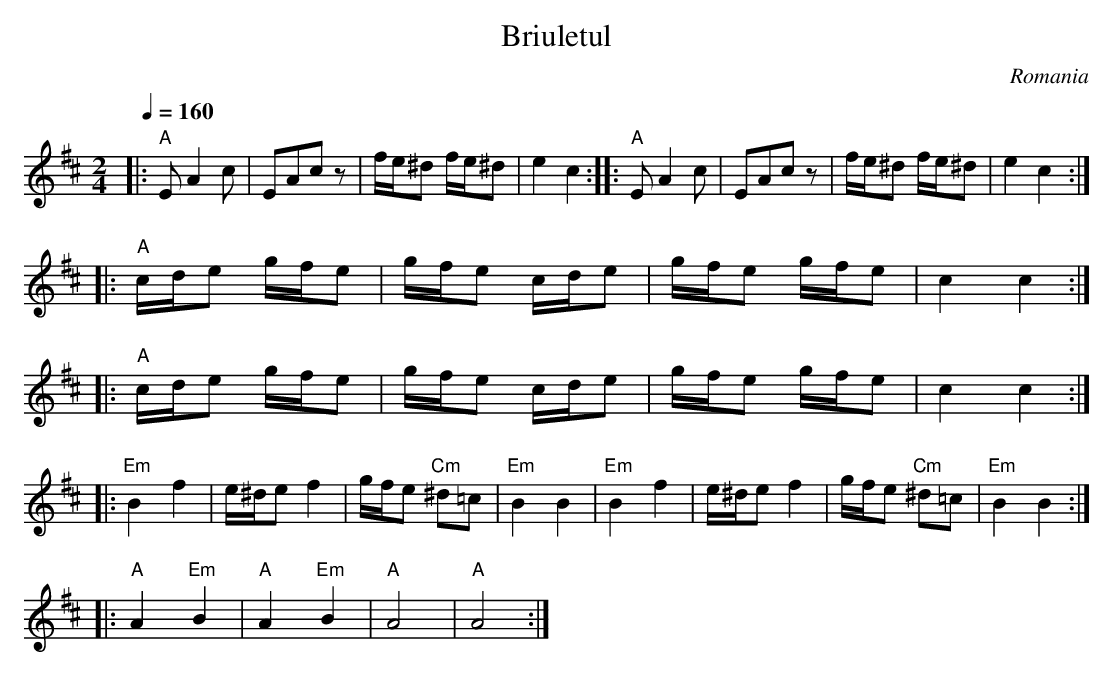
X:1
T:Briuletul
O:Romania
L:1/8
M:2/4
Q:1/4=160
K:D
|:"A"E A2 c| EAcz| f/e/^d f/e/^d| e2 c2:|\
|:"A"E A2 c| EAcz| f/e/^d f/e/^d| e2 c2:|
|:"A"c/d/e g/f/e| g/f/e  c/d/e| g/f/e g/f/e| c2 c2 :|
|:"A"c/d/e g/f/e| g/f/e  c/d/e| g/f/e g/f/e| c2 c2 :|
|: "Em"B2 f2| e/^d/ef2| g/f/e "Cm"^d=c| "Em"B2B2 |\
"Em"B2 f2| e/^d/ef2| g/f/e "Cm"^d=c| "Em"B2B2 :|
|:"A"A2 "Em"B2|"A"A2 "Em"B2|"A"A4|"A"A4:|
